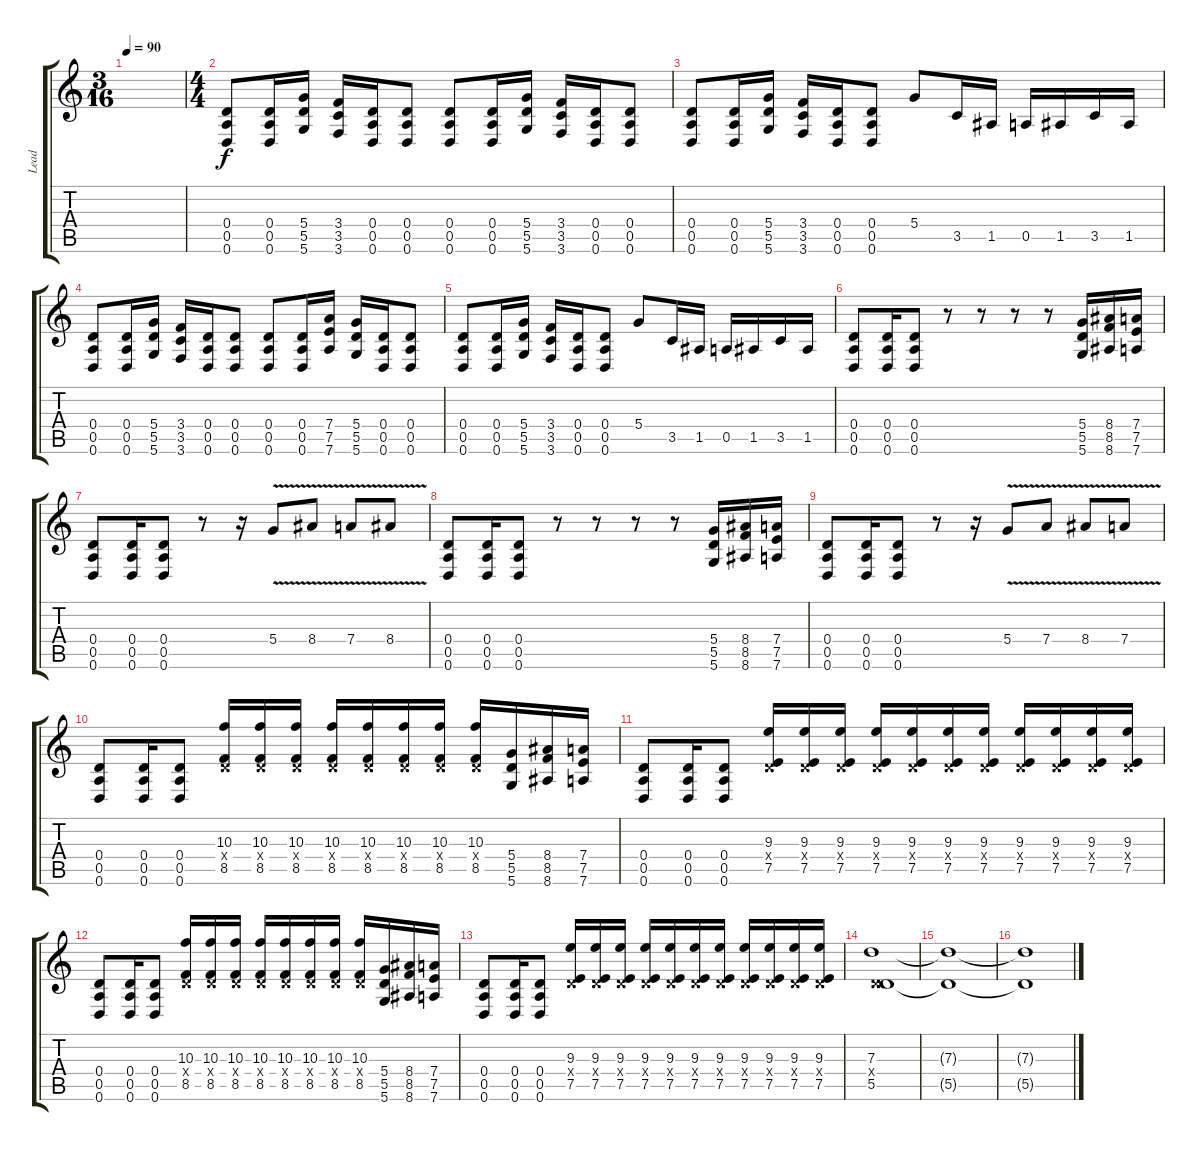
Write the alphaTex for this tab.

\track ("Lead" "Lead") {instrument distortionguitar}
\staff {score tabs}
\tuning (E4 B3 G3 D3 A2 D2) {hide}
\ts (3 16)
\tempo 90
\clef g2
\ks c
|
\ts (4 4)
(0.4 0.5 0.6).8 (0.4 0.5 0.6).16 (5.4 5.5 5.6).16 (3.4 3.5 3.6).16 (0.4 0.5 0.6).16 (0.4 0.5 0.6).8 (0.4 0.5 0.6).8 (0.4 0.5 0.6).16 (5.4 5.5 5.6).16 (3.4 3.5 3.6).16 (0.4 0.5 0.6).16 (0.4 0.5 0.6).8 |
(0.4 0.5 0.6).8 (0.4 0.5 0.6).16 (5.4 5.5 5.6).16 (3.4 3.5 3.6).16 (0.4 0.5 0.6).16 (0.4 0.5 0.6).8 5.4.8 3.5.16 1.5.16 0.5.16 1.5.16 3.5.16 1.5.16 |
(0.4 0.5 0.6).8 (0.4 0.5 0.6).16 (5.4 5.5 5.6).16 (3.4 3.5 3.6).16 (0.4 0.5 0.6).16 (0.4 0.5 0.6).8 (0.4 0.5 0.6).8 (0.4 0.5 0.6).16 (7.4 7.5 7.6).16 (5.4 5.5 5.6).16 (0.4 0.5 0.6).16 (0.4 0.5 0.6).8 |
(0.4 0.5 0.6).8 (0.4 0.5 0.6).16 (5.4 5.5 5.6).16 (3.4 3.5 3.6).16 (0.4 0.5 0.6).16 (0.4 0.5 0.6).8 5.4.8 3.5.16 1.5.16 0.5.16 1.5.16 3.5.16 1.5.16 |
(0.4 0.5 0.6).8 (0.4 0.5 0.6).16 (0.4 0.5 0.6).8 r.8 r.8 r.8 r.8 (5.4 5.5 5.6).16 (8.4 8.5 8.6).16 (7.4 7.5 7.6).16 |
(0.4 0.5 0.6).8 (0.4 0.5 0.6).16 (0.4 0.5 0.6).8 r.8 r.16 5.4{v}.8 8.4{v}.8 7.4{v}.8 8.4{v}.8 |
(0.4 0.5 0.6).8 (0.4 0.5 0.6).16 (0.4 0.5 0.6).8 r.8 r.8 r.8 r.8 (5.4 5.5 5.6).16 (8.4 8.5 8.6).16 (7.4 7.5 7.6).16 |
(0.4 0.5 0.6).8 (0.4 0.5 0.6).16 (0.4 0.5 0.6).8 r.8 r.16 5.4{v}.8 7.4{v}.8 8.4{v}.8 7.4{v}.8 |
(0.4 0.5 0.6).8 (0.4 0.5 0.6).16 (0.4 0.5 0.6).8 (10.3 0.4{x} 8.5).16 (10.3 0.4{x} 8.5).16 (10.3 0.4{x} 8.5).16 (10.3 0.4{x} 8.5).16 (10.3 0.4{x} 8.5).16 (10.3 0.4{x} 8.5).16 (10.3 0.4{x} 8.5).16 (10.3 0.4{x} 8.5).16 (5.4 5.5 5.6).16 (8.4 8.5 8.6).16 (7.4 7.5 7.6).16 |
(0.4 0.5 0.6).8 (0.4 0.5 0.6).16 (0.4 0.5 0.6).8 (9.3 0.4{x} 7.5).16 (9.3 0.4{x} 7.5).16 (9.3 0.4{x} 7.5).16 (9.3 0.4{x} 7.5).16 (9.3 0.4{x} 7.5).16 (9.3 0.4{x} 7.5).16 (9.3 0.4{x} 7.5).16 (9.3 0.4{x} 7.5).16 (9.3 0.4{x} 7.5).16 (9.3 0.4{x} 7.5).16 (9.3 0.4{x} 7.5).16 |
(0.4 0.5 0.6).8 (0.4 0.5 0.6).16 (0.4 0.5 0.6).8 (10.3 0.4{x} 8.5).16 (10.3 0.4{x} 8.5).16 (10.3 0.4{x} 8.5).16 (10.3 0.4{x} 8.5).16 (10.3 0.4{x} 8.5).16 (10.3 0.4{x} 8.5).16 (10.3 0.4{x} 8.5).16 (10.3 0.4{x} 8.5).16 (5.4 5.5 5.6).16 (8.4 8.5 8.6).16 (7.4 7.5 7.6).16 |
(0.4 0.5 0.6).8 (0.4 0.5 0.6).16 (0.4 0.5 0.6).8 (9.3 0.4{x} 7.5).16 (9.3 0.4{x} 7.5).16 (9.3 0.4{x} 7.5).16 (9.3 0.4{x} 7.5).16 (9.3 0.4{x} 7.5).16 (9.3 0.4{x} 7.5).16 (9.3 0.4{x} 7.5).16 (9.3 0.4{x} 7.5).16 (9.3 0.4{x} 7.5).16 (9.3 0.4{x} 7.5).16 (9.3 0.4{x} 7.5).16 |
(7.3 0.4{x} 5.5).1 |
(7.3{t} 5.5{t}).1 |
(7.3{t} 5.5{t}).1
